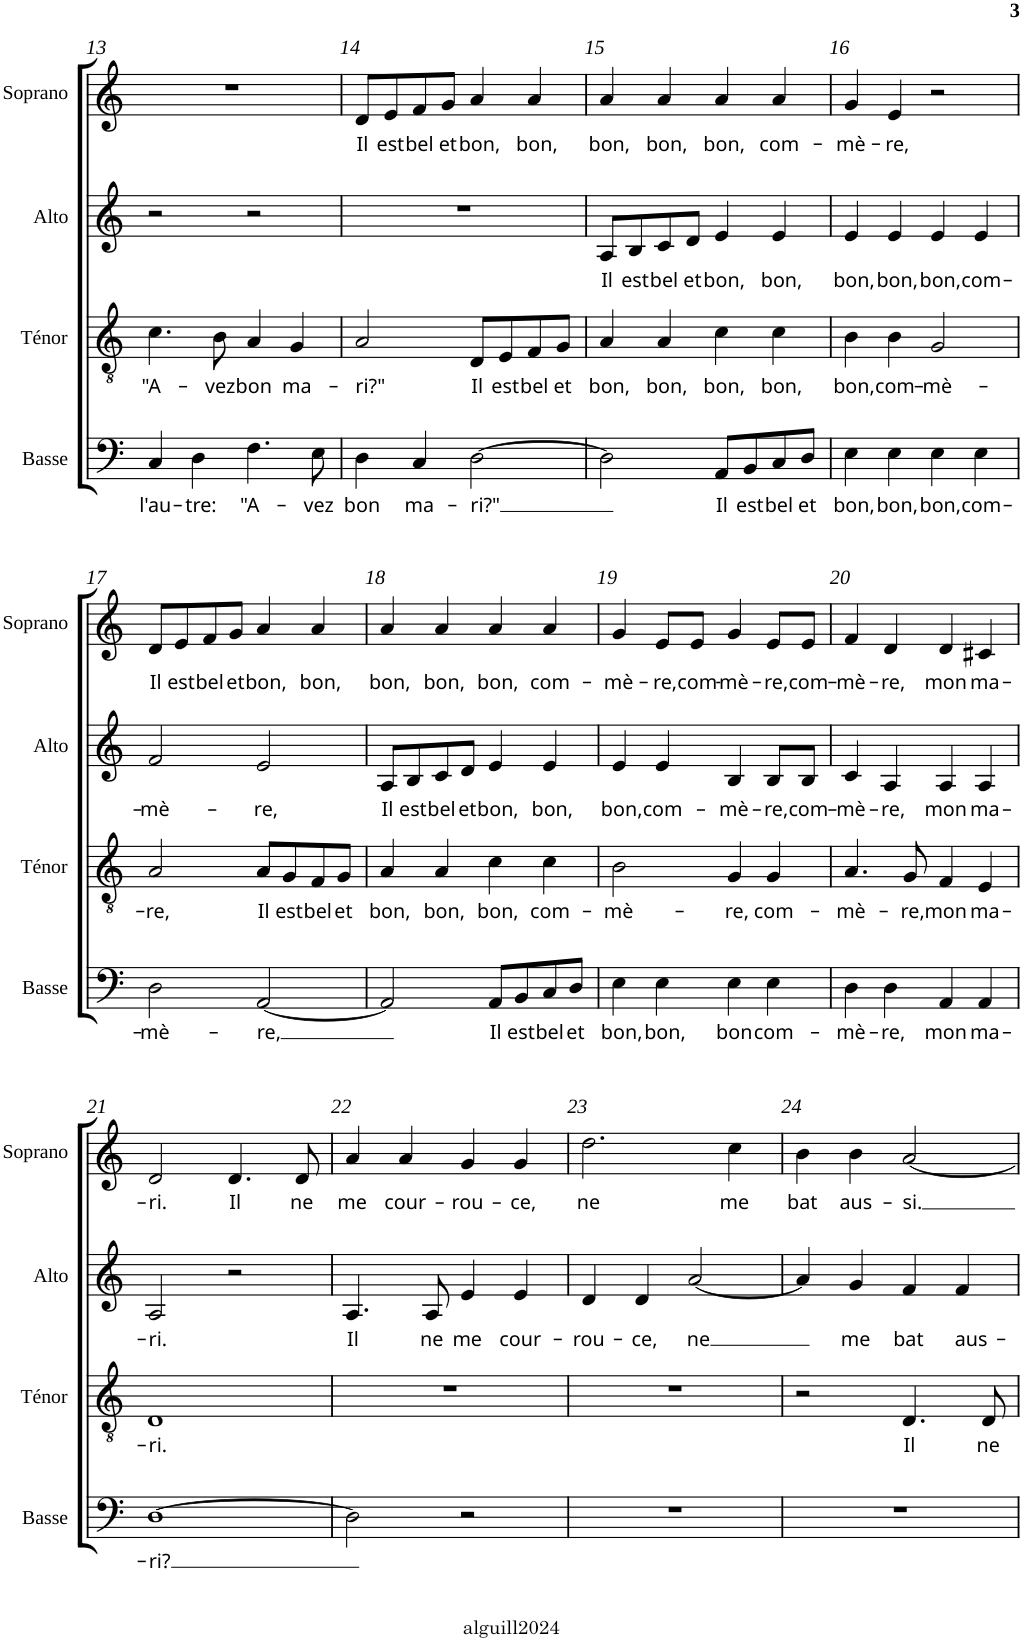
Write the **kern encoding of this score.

**kern	**text	**kern	**text	**kern	**text	**kern	**text
*part4	*part4	*part3	*part3	*part2	*part2	*part1	*part1
*staff4	*staff4	*staff3	*staff3	*staff2	*staff2	*staff1	*staff1
*I"Basse	*	*I"Ténor	*	*I"Alto	*	*I"Soprano	*
*I'Basse	*	*I'Ténor	*	*I'Alto	*	*I'Soprano	*
!!LO:PB:g=z
*clefF4	*	*clefGv2	*	*clefG2	*	*clefG2	*
*k[]	*	*k[]	*	*k[]	*	*k[]	*
*M2/2	*	*M2/2	*	*M2/2	*	*M2/2	*
=13	=13	=13	=13	=13	=13	=13	=13
!	!LO:LY:b	!	!LO:LY:b	!	!	!	!
4C/	l'au-	4.c\	"A-	2r	.	1r	.
!	!LO:LY:b	!	!	!	!	!	!
4D\	-tre:	.	.	.	.	.	.
!	!	!	!LO:LY:b	!	!	!	!
.	.	8B\	-vez	.	.	.	.
!	!LO:LY:b	!	!LO:LY:b	!	!	!	!
4.F\	"A-	4A/	bon	2r	.	.	.
!	!	!	!LO:LY:b	!	!	!	!
.	.	4G/	ma-	.	.	.	.
!	!LO:LY:b	!	!	!	!	!	!
8E\	-vez	.	.	.	.	.	.
=14	=14	=14	=14	=14	=14	=14	=14
!	!LO:LY:b	!	!LO:LY:b	!	!	!	!LO:LY:b
4D\	bon	2A/	-ri?"	1r	.	8d/L	Il
!	!	!	!	!	!	!	!LO:LY:b
.	.	.	.	.	.	8e/	est
!	!LO:LY:b	!	!	!	!	!	!LO:LY:b
4C/	ma-	.	.	.	.	8f/	bel
!	!	!	!	!	!	!	!LO:LY:b
.	.	.	.	.	.	8g/J	et
!	!LO:LY:b	!	!LO:LY:b	!	!	!	!LO:LY:b
[2D\	-ri?"	8D/L	Il	.	.	4a/	bon,
!	!	!	!LO:LY:b	!	!	!	!
.	.	8E/	est	.	.	.	.
!	!	!	!LO:LY:b	!	!	!	!LO:LY:b
.	.	8F/	bel	.	.	4a/	bon,
!	!	!	!LO:LY:b	!	!	!	!
.	.	8G/J	et	.	.	.	.
=15	=15	=15	=15	=15	=15	=15	=15
!	!	!	!LO:LY:b	!	!LO:LY:b	!	!LO:LY:b
2D\]	.	4A/	bon,	8A/L	Il	4a/	bon,
!	!	!	!	!	!LO:LY:b	!	!
.	.	.	.	8B/	est	.	.
!	!	!	!LO:LY:b	!	!LO:LY:b	!	!LO:LY:b
.	.	4A/	bon,	8c/	bel	4a/	bon,
!	!	!	!	!	!LO:LY:b	!	!
.	.	.	.	8d/J	et	.	.
!	!LO:LY:b	!	!LO:LY:b	!	!LO:LY:b	!	!LO:LY:b
8AA/L	Il	4c\	bon,	4e/	bon,	4a/	bon,
!	!LO:LY:b	!	!	!	!	!	!
8BB/	est	.	.	.	.	.	.
!	!LO:LY:b	!	!LO:LY:b	!	!LO:LY:b	!	!LO:LY:b
8C/	bel	4c\	bon,	4e/	bon,	4a/	com-
!	!LO:LY:b	!	!	!	!	!	!
8D/J	et	.	.	.	.	.	.
=16	=16	=16	=16	=16	=16	=16	=16
!	!LO:LY:b	!	!LO:LY:b	!	!LO:LY:b	!	!LO:LY:b
4E\	bon,	4B\	bon,	4e/	bon,	4g/	-mè-
!	!LO:LY:b	!	!LO:LY:b	!	!LO:LY:b	!	!LO:LY:b
4E\	bon,	4B\	com-	4e/	bon,	4e/	-re,
!	!LO:LY:b	!	!LO:LY:b	!	!LO:LY:b	!	!
4E\	bon,	2G/	-mè-	4e/	bon,	2r	.
!	!LO:LY:b	!	!	!	!LO:LY:b	!	!
4E\	com-	.	.	4e/	com-	.	.
!!LO:LB:g=z
=17	=17	=17	=17	=17	=17	=17	=17
!	!LO:LY:b	!	!LO:LY:b	!	!LO:LY:b	!	!LO:LY:b
2D\	-mè-	2A/	-re,	2f/	-mè-	8d/L	Il
!	!	!	!	!	!	!	!LO:LY:b
.	.	.	.	.	.	8e/	est
!	!	!	!	!	!	!	!LO:LY:b
.	.	.	.	.	.	8f/	bel
!	!	!	!	!	!	!	!LO:LY:b
.	.	.	.	.	.	8g/J	et
!	!LO:LY:b	!	!LO:LY:b	!	!LO:LY:b	!	!LO:LY:b
[2AA/	-re,	8A/L	Il	2e/	-re,	4a/	bon,
!	!	!	!LO:LY:b	!	!	!	!
.	.	8G/	est	.	.	.	.
!	!	!	!LO:LY:b	!	!	!	!LO:LY:b
.	.	8F/	bel	.	.	4a/	bon,
!	!	!	!LO:LY:b	!	!	!	!
.	.	8G/J	et	.	.	.	.
=18	=18	=18	=18	=18	=18	=18	=18
!	!	!	!LO:LY:b	!	!LO:LY:b	!	!LO:LY:b
2AA/]	.	4A/	bon,	8A/L	Il	4a/	bon,
!	!	!	!	!	!LO:LY:b	!	!
.	.	.	.	8B/	est	.	.
!	!	!	!LO:LY:b	!	!LO:LY:b	!	!LO:LY:b
.	.	4A/	bon,	8c/	bel	4a/	bon,
!	!	!	!	!	!LO:LY:b	!	!
.	.	.	.	8d/J	et	.	.
!	!LO:LY:b	!	!LO:LY:b	!	!LO:LY:b	!	!LO:LY:b
8AA/L	Il	4c\	bon,	4e/	bon,	4a/	bon,
!	!LO:LY:b	!	!	!	!	!	!
8BB/	est	.	.	.	.	.	.
!	!LO:LY:b	!	!LO:LY:b	!	!LO:LY:b	!	!LO:LY:b
8C/	bel	4c\	com-	4e/	bon,	4a/	com-
!	!LO:LY:b	!	!	!	!	!	!
8D/J	et	.	.	.	.	.	.
=19	=19	=19	=19	=19	=19	=19	=19
!	!LO:LY:b	!	!LO:LY:b	!	!LO:LY:b	!	!LO:LY:b
4E\	bon,	2B\	-mè-	4e/	bon,	4g/	-mè-
!	!LO:LY:b	!	!	!	!LO:LY:b	!	!LO:LY:b
4E\	bon,	.	.	4e/	com-	8e/L	-re,
!	!	!	!	!	!	!	!LO:LY:b
.	.	.	.	.	.	8e/J	com-
!	!LO:LY:b	!	!LO:LY:b	!	!LO:LY:b	!	!LO:LY:b
4E\	bon	4G/	-re,	4B/	-mè-	4g/	-mè-
!	!LO:LY:b	!	!LO:LY:b	!	!LO:LY:b	!	!LO:LY:b
4E\	com-	4G/	com-	8B/L	-re,	8e/L	-re,
!	!	!	!	!	!LO:LY:b	!	!LO:LY:b
.	.	.	.	8B/J	com-	8e/J	com-
=20	=20	=20	=20	=20	=20	=20	=20
!	!LO:LY:b	!	!LO:LY:b	!	!LO:LY:b	!	!LO:LY:b
4D\	-mè-	4.A/	-mè-	4c/	-mè-	4f/	-mè-
!	!LO:LY:b	!	!	!	!LO:LY:b	!	!LO:LY:b
4D\	-re,	.	.	4A/	-re,	4d/	-re,
!	!	!	!LO:LY:b	!	!	!	!
.	.	8G/	-re,	.	.	.	.
!	!LO:LY:b	!	!LO:LY:b	!	!LO:LY:b	!	!LO:LY:b
4AA/	mon	4F/	mon	4A/	mon	4d/	mon
!	!LO:LY:b	!	!LO:LY:b	!	!LO:LY:b	!	!LO:LY:b
4AA/	ma-	4E/	ma-	4A/	ma-	4c#X/	ma-
!!LO:LB:g=z
=21	=21	=21	=21	=21	=21	=21	=21
!	!LO:LY:b	!	!LO:LY:b	!	!LO:LY:b	!	!LO:LY:b
[1D	-ri?	1D	-ri.	2A/	-ri.	2d/	-ri.
!	!	!	!	!	!	!	!LO:LY:b
.	.	.	.	2r	.	4.d/	Il
!	!	!	!	!	!	!	!LO:LY:b
.	.	.	.	.	.	8d/	ne
=22	=22	=22	=22	=22	=22	=22	=22
!	!	!	!	!	!LO:LY:b	!	!LO:LY:b
2D\]	.	1r	.	4.A/	Il	4a/	me
!	!	!	!	!	!	!	!LO:LY:b
.	.	.	.	.	.	4a/	cour-
!	!	!	!	!	!LO:LY:b	!	!
.	.	.	.	8A/	ne	.	.
!	!	!	!	!	!LO:LY:b	!	!LO:LY:b
2r	.	.	.	4e/	me	4g/	-rou-
!	!	!	!	!	!LO:LY:b	!	!LO:LY:b
.	.	.	.	4e/	cour-	4g/	-ce,
=23	=23	=23	=23	=23	=23	=23	=23
!	!	!	!	!	!LO:LY:b	!	!LO:LY:b
1r	.	1r	.	4d/	-rou-	2.dd\	ne
!	!	!	!	!	!LO:LY:b	!	!
.	.	.	.	4d/	-ce,	.	.
!	!	!	!	!	!LO:LY:b	!	!
.	.	.	.	[2a/	ne	.	.
!	!	!	!	!	!	!	!LO:LY:b
.	.	.	.	.	.	4cc\	me
=24	=24	=24	=24	=24	=24	=24	=24
!	!	!	!	!	!	!	!LO:LY:b
1r	.	2r	.	4a/]	.	4b\	bat
!	!	!	!	!	!LO:LY:b	!	!LO:LY:b
.	.	.	.	4g/	me	4b\	aus-
!	!	!	!LO:LY:b	!	!LO:LY:b	!	!LO:LY:b
.	.	4.D/	Il	4f/	bat	[2a/	-si.
!	!	!	!	!	!LO:LY:b	!	!
.	.	.	.	4f/	aus-	.	.
!	!	!	!LO:LY:b	!	!	!	!
.	.	8D/	ne	.	.	.	.
=	=	=	=	=	=	=	=
*-	*-	*-	*-	*-	*-	*-	*-
